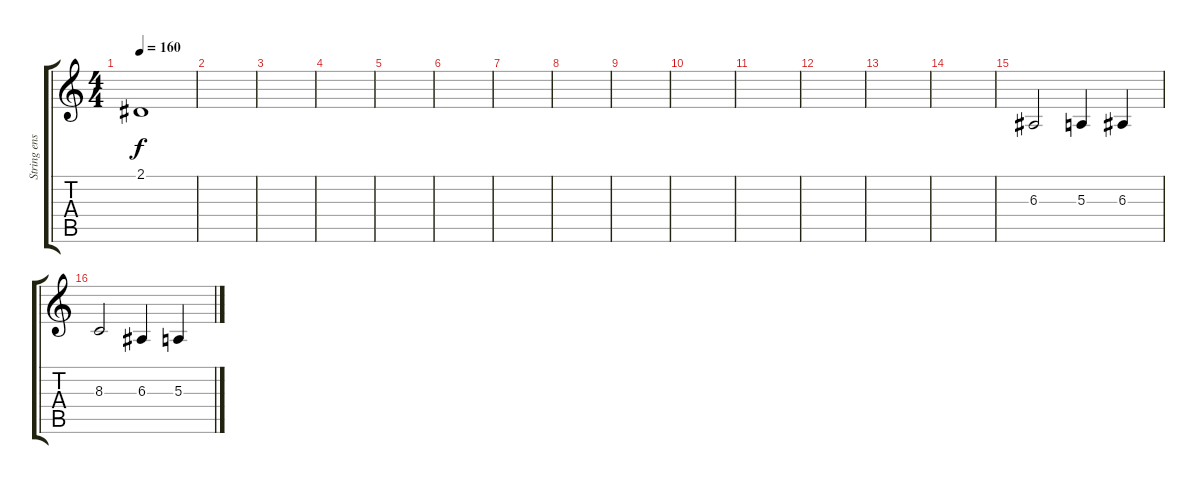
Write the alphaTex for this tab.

\track ("String ensemble" "String ens") {instrument choiraahs}
\staff {score tabs}
\tuning (Db4 Ab3 E3 B2 Gb2 Db2) {hide}
\ts (4 4)
\tempo 160
\clef g2
\ks c
2.1.1{dy f} |
|
|
|
|
|
|
|
|
|
|
|
|
|
6.3.2 5.3.4 6.3.4 |
8.3.2 6.3.4 5.3.4
